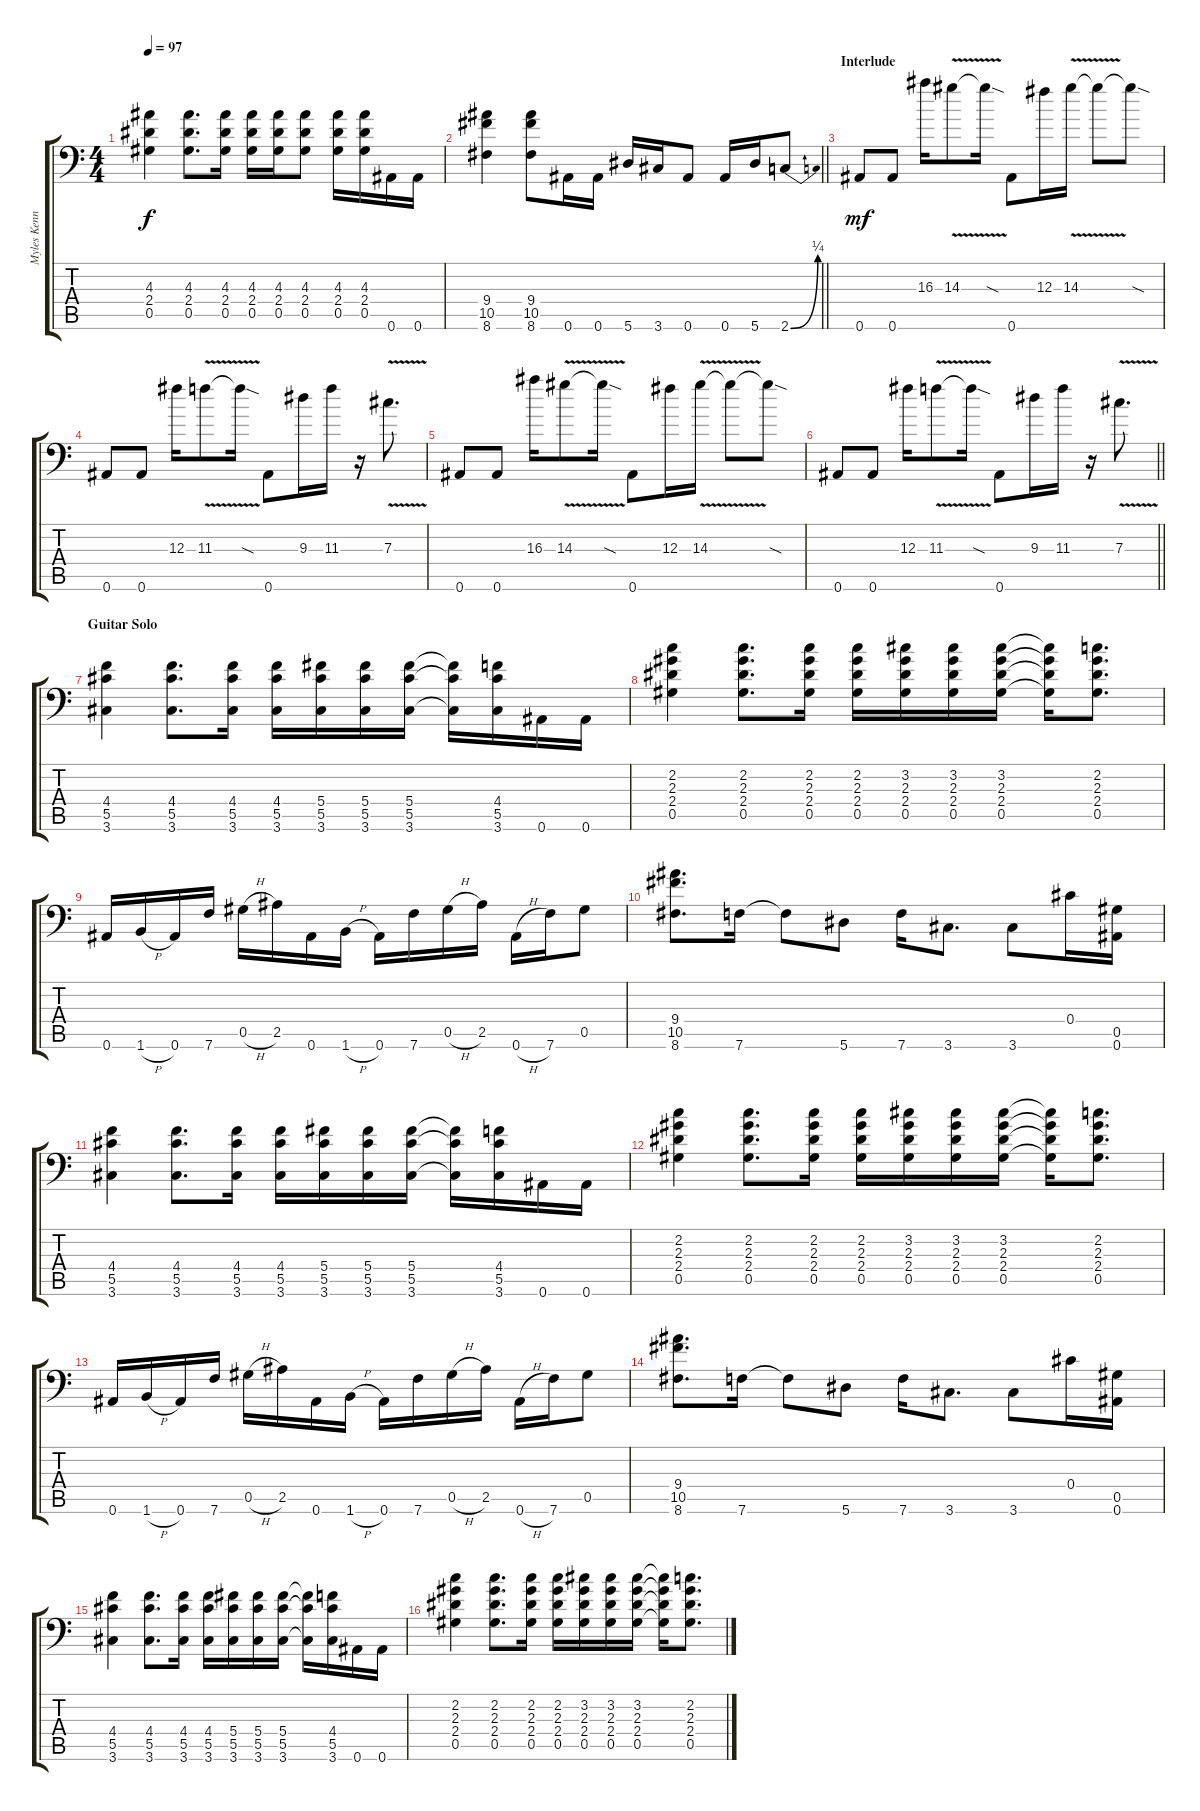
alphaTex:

\track ("Myles Kennedy" "Myles Kenn") {instrument distortionguitar}
\staff {score tabs}
\tuning (Eb4 Bb3 Gb3 Db3 Ab2 Bb1) {hide}
\ts (4 4)
\tempo 97
\clef f4
\ks c
(4.3 2.4 0.5).4{dy f} (4.3 2.4 0.5).8{d} (4.3 2.4 0.5).16 (4.3 2.4 0.5).16 (4.3 2.4 0.5).16 (4.3 2.4 0.5).8 (4.3 2.4 0.5).16 (4.3 2.4 0.5).16 0.6.16 0.6.16 |
\barLineRight lightlight
(9.4 10.5 8.6).4 (9.4 10.5 8.6).8 0.6.16 0.6.16 5.6.16 3.6.16 0.6.8 0.6.16 5.6.16 2.6{be (bend 0 0 60 1)}.8 |
\section ("" "Interlude")
0.6.8{dy mf} 0.6.8 16.3.16 14.3{v}.8 14.3{sod t}.16 0.6.8 12.3.16 14.3{v}.16 14.3{t}.8 14.3{sod t}.8 |
0.6.8 0.6.8 12.3.16 11.3{v}.8 11.3{sod t}.16 0.6.8 9.3.16 11.3.16 r.16 7.3{v}.8{d} |
0.6.8 0.6.8 16.3.16 14.3{v}.8 14.3{sod t}.16 0.6.8 12.3.16 14.3{v}.16 14.3{t}.8 14.3{sod t}.8 |
\barLineRight lightlight
0.6.8 0.6.8 12.3.16 11.3{v}.8 11.3{sod t}.16 0.6.8 9.3.16 11.3.16 r.16 7.3{v}.8{d} |
\section ("" "Guitar Solo")
(4.4 5.5 3.6).4 (4.4 5.5 3.6).8{d} (4.4 5.5 3.6).16 (4.4 5.5 3.6).16 (5.4 5.5 3.6).16 (5.4 5.5 3.6).16 (5.4 5.5 3.6).16 (5.4{t} 5.5{t} 3.6{t}).16 (4.4 5.5 3.6).16 0.6.16 0.6.16 |
(2.2 2.3 2.4 0.5).4 (2.2 2.3 2.4 0.5).8{d} (2.2 2.3 2.4 0.5).16 (2.2 2.3 2.4 0.5).16 (3.2 2.3 2.4 0.5).16 (3.2 2.3 2.4 0.5).16 (3.2 2.3 2.4 0.5).16 (3.2{t} 2.3{t} 2.4{t} 0.5{t}).16 (2.2 2.3 2.4 0.5).8{d} |
0.6.16 1.6{h}.16 0.6.16 7.6.16 0.5{h}.16 2.5.16 0.6.16 1.6{h}.16 0.6.16 7.6.16 0.5{h}.16 2.5.16 0.6{h}.16 7.6.16 0.5.8 |
(9.4 10.5 8.6).8{d} 7.6.16 7.6{t}.8 5.6.8 7.6.16 3.6.8{d} 3.6.8 0.4.16 (0.5 0.6).16 |
(4.4 5.5 3.6).4 (4.4 5.5 3.6).8{d} (4.4 5.5 3.6).16 (4.4 5.5 3.6).16 (5.4 5.5 3.6).16 (5.4 5.5 3.6).16 (5.4 5.5 3.6).16 (5.4{t} 5.5{t} 3.6{t}).16 (4.4 5.5 3.6).16 0.6.16 0.6.16 |
(2.2 2.3 2.4 0.5).4 (2.2 2.3 2.4 0.5).8{d} (2.2 2.3 2.4 0.5).16 (2.2 2.3 2.4 0.5).16 (3.2 2.3 2.4 0.5).16 (3.2 2.3 2.4 0.5).16 (3.2 2.3 2.4 0.5).16 (3.2{t} 2.3{t} 2.4{t} 0.5{t}).16 (2.2 2.3 2.4 0.5).8{d} |
0.6.16 1.6{h}.16 0.6.16 7.6.16 0.5{h}.16 2.5.16 0.6.16 1.6{h}.16 0.6.16 7.6.16 0.5{h}.16 2.5.16 0.6{h}.16 7.6.16 0.5.8 |
(9.4 10.5 8.6).8{d} 7.6.16 7.6{t}.8 5.6.8 7.6.16 3.6.8{d} 3.6.8 0.4.16 (0.5 0.6).16 |
(4.4 5.5 3.6).4 (4.4 5.5 3.6).8{d} (4.4 5.5 3.6).16 (4.4 5.5 3.6).16 (5.4 5.5 3.6).16 (5.4 5.5 3.6).16 (5.4 5.5 3.6).16 (5.4{t} 5.5{t} 3.6{t}).16 (4.4 5.5 3.6).16 0.6.16 0.6.16 |
(2.2 2.3 2.4 0.5).4 (2.2 2.3 2.4 0.5).8{d} (2.2 2.3 2.4 0.5).16 (2.2 2.3 2.4 0.5).16 (3.2 2.3 2.4 0.5).16 (3.2 2.3 2.4 0.5).16 (3.2 2.3 2.4 0.5).16 (3.2{t} 2.3{t} 2.4{t} 0.5{t}).16 (2.2 2.3 2.4 0.5).8{d}
